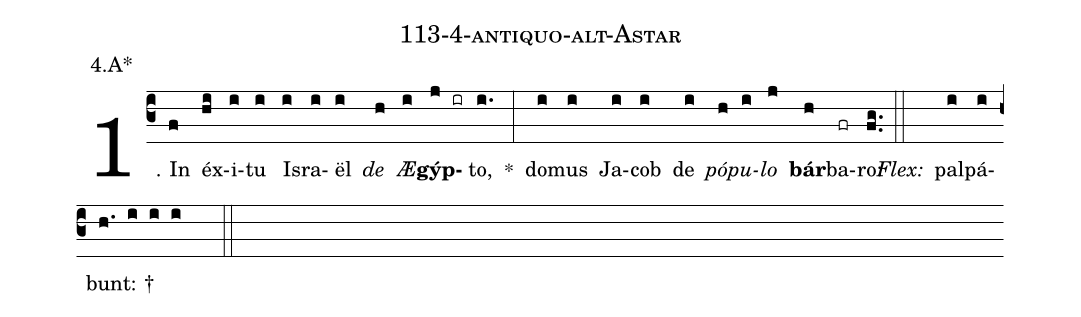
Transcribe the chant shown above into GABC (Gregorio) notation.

name: 113-4-antiquo-alt-Astar;
annotation: 4.A*;
%%
(c3)1. In(f) éx(hi)i(i)tu(i) Is(i)ra(i)ël(i) <i>de</i>(h) <i>Æ</i>(i)<b>gýp</b>(j ir)to,(i.) *(:) do(i)mus(i) Ja(i)cob(i) de(i) <i>pó</i>(h)<i>pu</i>(i)<i>lo</i>(j) <b>bár</b>(h)ba(fr)ro:(fg..) (::)
<i>Flex:</i>()  pal(i)pá(i)bunt: †(h. i i i  ::)
